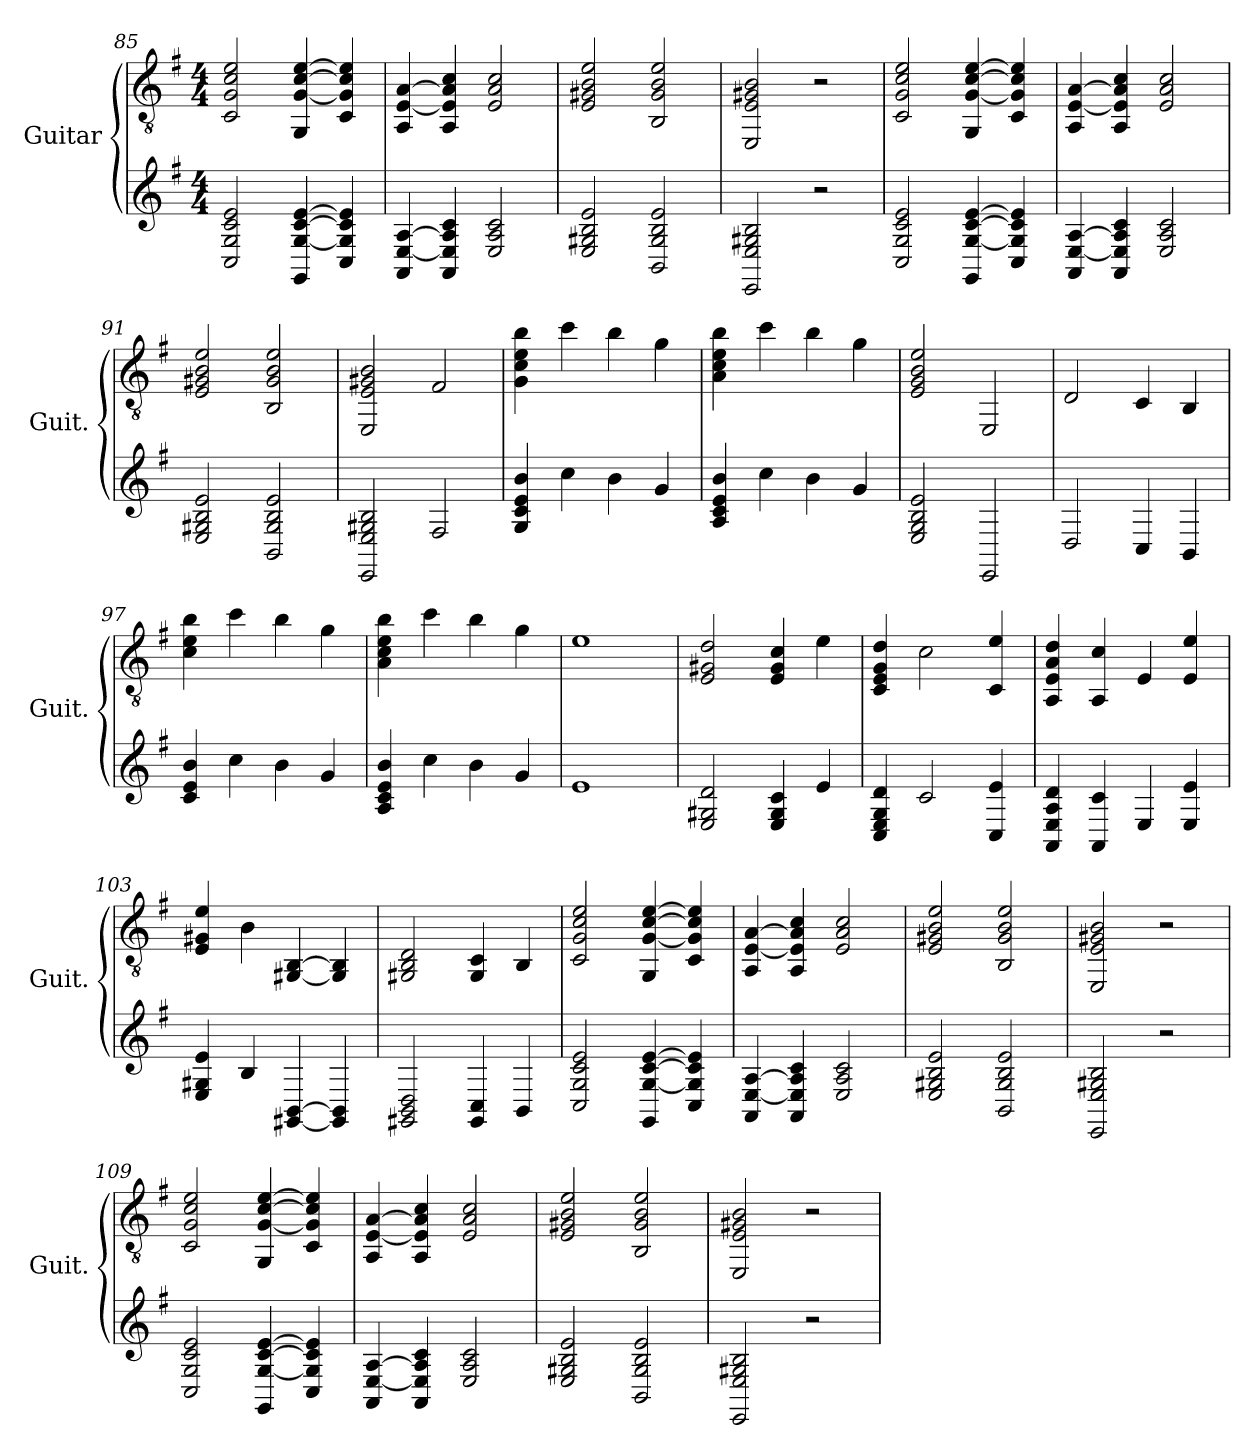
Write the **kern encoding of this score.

**kern	**kern
*part1	*part1
*staff2	*staff1
*I"Guitar	*
*I'Guit.	*
!!LO:LB:g=z
*	*clefGv2
*k[f#]	*k[f#]
*M4/4	*M4/4
=85	=85
2C 2G 2c 2e	2C/ 2G/ 2c/ 2e/
4GG [4G [4c [4e	4GG/ [4G/ [4c/ [4e/
4C 4G] 4c] 4e]	4C/ 4G/] 4c/] 4e/]
=86	=86
4AA [4E [4A	4AA/ [4E/ [4A/
4AA 4E] 4A] 4c	4AA/ 4E/] 4A/] 4c/
2E 2A 2c	2E/ 2A/ 2c/
=87	=87
2E 2G# 2B 2e	2E/ 2G#X/ 2B/ 2e/
2BB 2G# 2B 2e	2BB/ 2G#/ 2B/ 2e/
=88	=88
2EE 2E 2G# 2B	2EE/ 2E/ 2G#X/ 2B/
2r	2r
=89	=89
2C 2G 2c 2e	2C/ 2G/ 2c/ 2e/
4GG [4G [4c [4e	4GG/ [4G/ [4c/ [4e/
4C 4G] 4c] 4e]	4C/ 4G/] 4c/] 4e/]
=90	=90
4AA [4E [4A	4AA/ [4E/ [4A/
4AA 4E] 4A] 4c	4AA/ 4E/] 4A/] 4c/
2E 2A 2c	2E/ 2A/ 2c/
=91	=91
2E 2G#X 2B 2e	2E/ 2G#X/ 2B/ 2e/
2BB 2G# 2B 2e	2BB/ 2G#/ 2B/ 2e/
=92	=92
2EE 2E 2G#X 2B	2EE/ 2E/ 2G#X/ 2B/
2F#	2F#/
=93	=93
4G 4c 4e 4b	4G\ 4c\ 4e\ 4b\
4cc	4cc\
4b	4b\
4g	4g\
=94	=94
4A 4c 4e 4b	4A\ 4c\ 4e\ 4b\
4cc	4cc\
4b	4b\
4g	4g\
!!LO:LB:g=z
=95	=95
2E 2G 2B 2e	2E/ 2G/ 2B/ 2e/
2EE	2EE/
=96	=96
2D	2D/
4C	4C/
4BB	4BB/
=97	=97
4c 4e 4b	4c\ 4e\ 4b\
4cc	4cc\
4b	4b\
4g	4g\
=98	=98
4A 4c 4e 4b	4A\ 4c\ 4e\ 4b\
4cc	4cc\
4b	4b\
4g	4g\
=99	=99
1e	1e
=100	=100
2E 2G# 2d	2E/ 2G#X/ 2d/
4E 4G# 4c	4E/ 4G#/ 4c/
4e	4e\
=101	=101
4C 4E 4G 4d	4C/ 4E/ 4G/ 4d/
2c	2c\
4C 4e	4C/ 4e/
=102	=102
4AA 4E 4A 4d	4AA/ 4E/ 4A/ 4d/
4AA 4c	4AA/ 4c/
4E	4E/
4E 4e	4E/ 4e/
=103	=103
4E 4G#X 4e	4E/ 4G#X/ 4e/
4B	4B\
[4GG#X [4BB	[4GG#X/ [4BB/
4GG#] 4BB]	4GG#/] 4BB/]
!!LO:LB:g=z
=104	=104
2GG#X 2BB 2D	2GG#X/ 2BB/ 2D/
4GG# 4C	4GG#/ 4C/
4BB	4BB/
=105	=105
2C 2G 2c 2e	2C/ 2G/ 2c/ 2e/
4GG [4G [4c [4e	4GG/ [4G/ [4c/ [4e/
4C 4G] 4c] 4e]	4C/ 4G/] 4c/] 4e/]
=106	=106
4AA [4E [4A	4AA/ [4E/ [4A/
4AA 4E] 4A] 4c	4AA/ 4E/] 4A/] 4c/
2E 2A 2c	2E/ 2A/ 2c/
=107	=107
2E 2G#X 2B 2e	2E/ 2G#X/ 2B/ 2e/
2BB 2G# 2B 2e	2BB/ 2G#/ 2B/ 2e/
=108	=108
2EE 2E 2G#X 2B	2EE/ 2E/ 2G#X/ 2B/
2r	2r
=109	=109
2C 2G 2c 2e	2C/ 2G/ 2c/ 2e/
4GG [4G [4c [4e	4GG/ [4G/ [4c/ [4e/
4C 4G] 4c] 4e]	4C/ 4G/] 4c/] 4e/]
=110	=110
4AA [4E [4A	4AA/ [4E/ [4A/
4AA 4E] 4A] 4c	4AA/ 4E/] 4A/] 4c/
2E 2A 2c	2E/ 2A/ 2c/
=111	=111
2E 2G#X 2B 2e	2E/ 2G#X/ 2B/ 2e/
2BB 2G# 2B 2e	2BB/ 2G#/ 2B/ 2e/
=112	=112
2EE 2E 2G#X 2B	2EE/ 2E/ 2G#X/ 2B/
2r	2r
=	=
*-	*-
